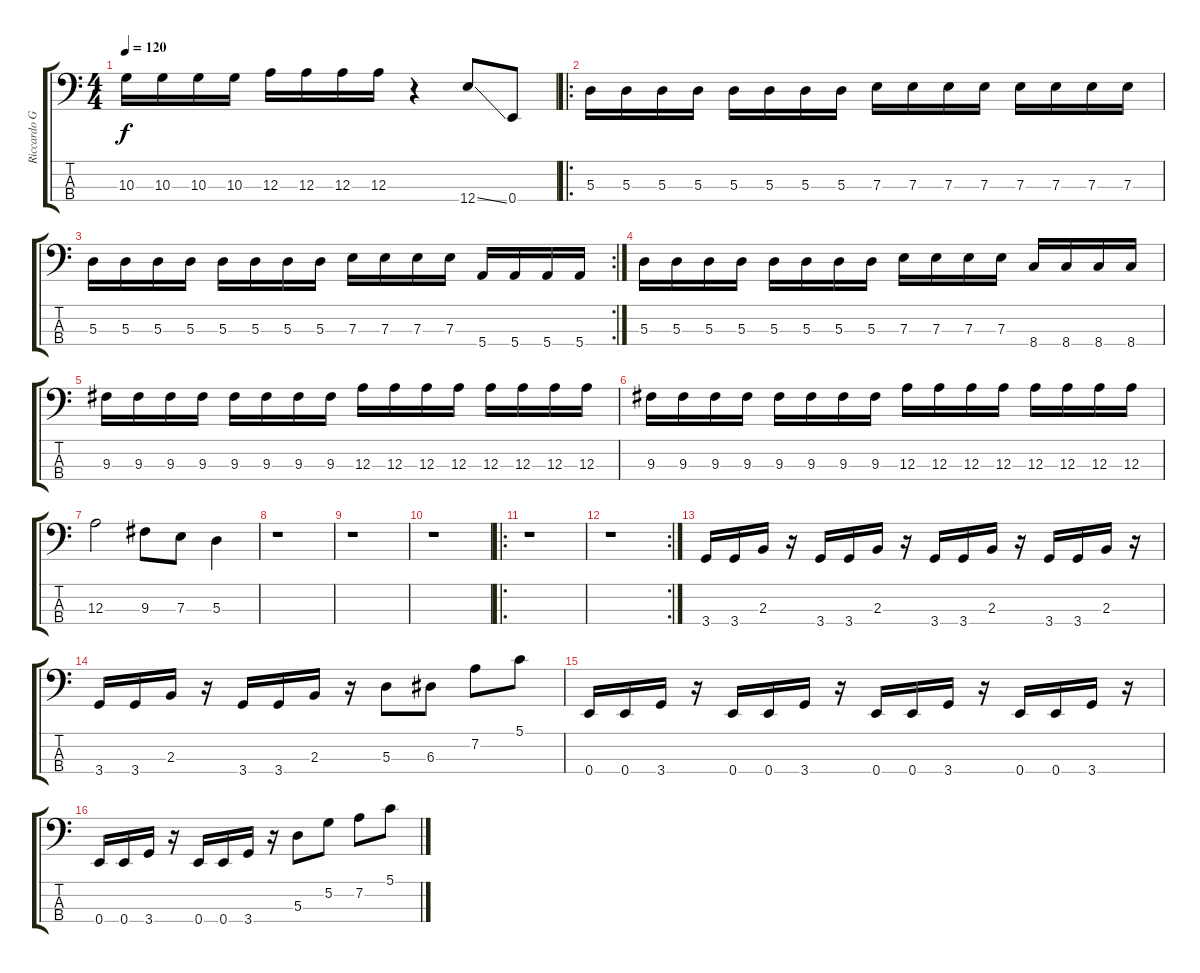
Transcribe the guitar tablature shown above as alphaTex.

\track ("Riccardo Giampieri" "Riccardo G") {instrument electricbassfinger}
\staff {score tabs}
\tuning (G2 D2 A1 E1) {hide}
\ts (4 4)
\tempo 120
\clef f4
\ks c
10.3.16{dy f} 10.3.16 10.3.16 10.3.16 12.3.16 12.3.16 12.3.16 12.3.16 r.4 12.4{ss}.8 0.4.8 |
\ro
5.3.16 5.3.16 5.3.16 5.3.16 5.3.16 5.3.16 5.3.16 5.3.16 7.3.16 7.3.16 7.3.16 7.3.16 7.3.16 7.3.16 7.3.16 7.3.16 |
\rc 2
5.3.16 5.3.16 5.3.16 5.3.16 5.3.16 5.3.16 5.3.16 5.3.16 7.3.16 7.3.16 7.3.16 7.3.16 5.4.16 5.4.16 5.4.16 5.4.16 |
5.3.16 5.3.16 5.3.16 5.3.16 5.3.16 5.3.16 5.3.16 5.3.16 7.3.16 7.3.16 7.3.16 7.3.16 8.4.16 8.4.16 8.4.16 8.4.16 |
9.3.16 9.3.16 9.3.16 9.3.16 9.3.16 9.3.16 9.3.16 9.3.16 12.3.16 12.3.16 12.3.16 12.3.16 12.3.16 12.3.16 12.3.16 12.3.16 |
9.3.16 9.3.16 9.3.16 9.3.16 9.3.16 9.3.16 9.3.16 9.3.16 12.3.16 12.3.16 12.3.16 12.3.16 12.3.16 12.3.16 12.3.16 12.3.16 |
12.3.2 9.3.8 7.3.8 5.3.4 |
r.1 |
r.1 |
r.1 |
\ro
r.1 |
\rc 2
r.1 |
3.4.16 3.4.16 2.3.16 r.16 3.4.16 3.4.16 2.3.16 r.16 3.4.16 3.4.16 2.3.16 r.16 3.4.16 3.4.16 2.3.16 r.16 |
3.4.16 3.4.16 2.3.16 r.16 3.4.16 3.4.16 2.3.16 r.16 5.3.8 6.3.8 7.2.8 5.1.8 |
0.4.16 0.4.16 3.4.16 r.16 0.4.16 0.4.16 3.4.16 r.16 0.4.16 0.4.16 3.4.16 r.16 0.4.16 0.4.16 3.4.16 r.16 |
0.4.16 0.4.16 3.4.16 r.16 0.4.16 0.4.16 3.4.16 r.16 5.3.8 5.2.8 7.2.8 5.1.8
